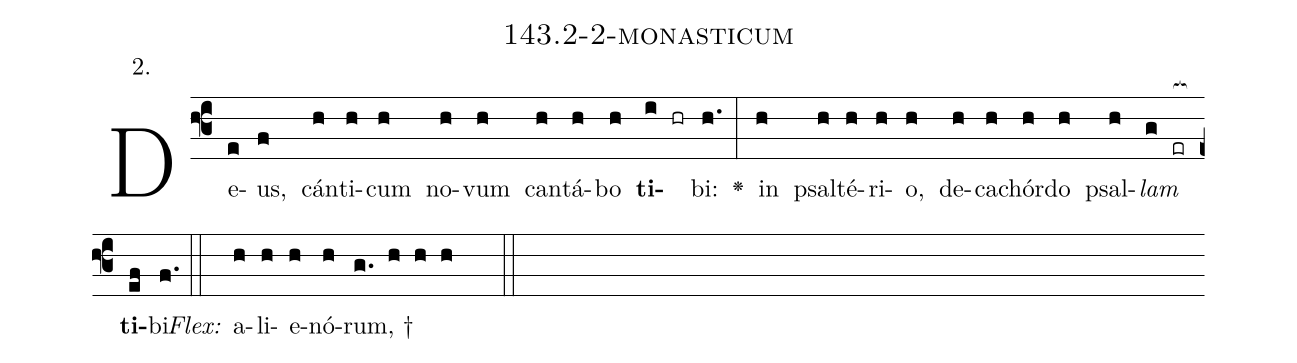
name: 143.2-2-monasticum;
annotation: 2.;
%%
(f3)De(e)us,(f) cán(h)ti(h)cum(h) no(h)vum(h) can(h)tá(h)bo(h) <b>ti</b>(i hr)bi:(h.) <v>\greheightstar</v>(:) in(h) psal(h)té(h)ri(h)o,(h) de(h)ca(h)chór(h)do(h) psal(h)<i>lam</i>(g er[ocb:1{]) <b>ti</b>(ef[ocb:0}])bi.(f.) (::)
<i>Flex:</i>()  a(h)li(h)e(h)nó(h)rum, †(g. h h h  ::)

%E(h) u(h) o(h) u(g) a(ef) e.(f.) (::)
